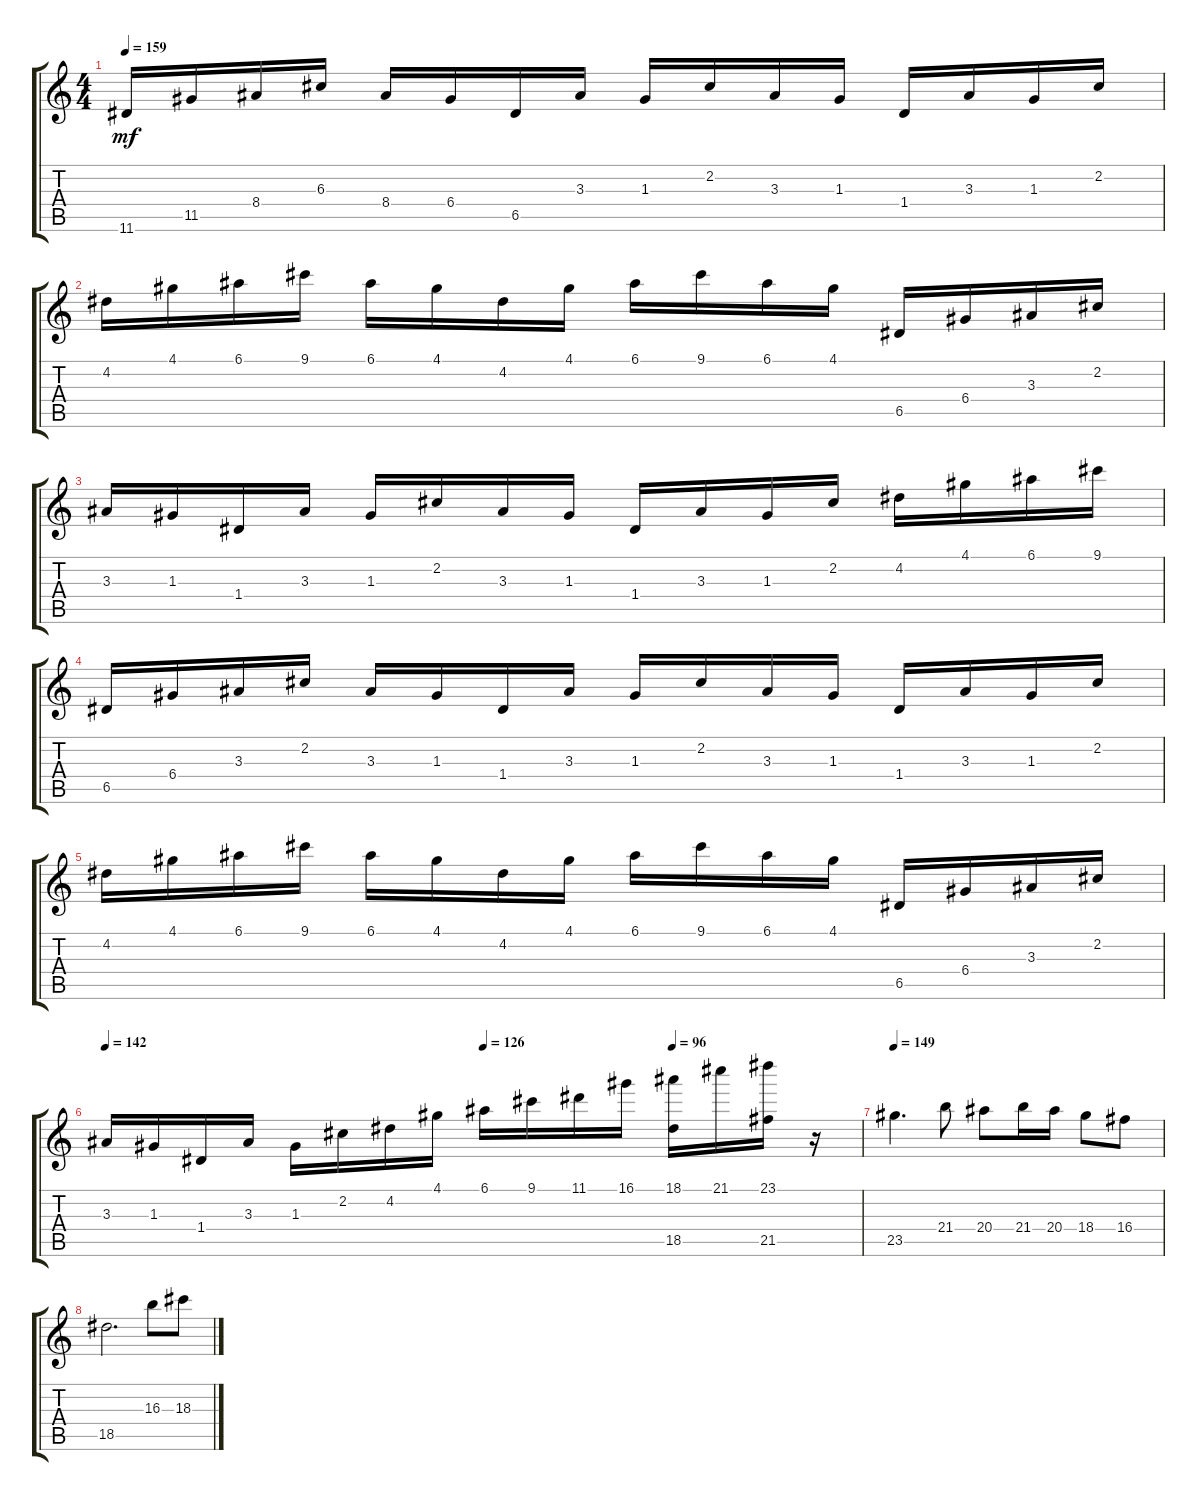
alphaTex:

\track "" {instrument overdrivenguitar}
\staff {score tabs}
\tuning (E4 B3 G3 D3 A2 E2) {hide}
\ts (4 4)
\tempo 159
\clef g2
\ks c
11.6.16{dy mf} 11.5.16 8.4.16 6.3.16 8.4.16 6.4.16 6.5.16 3.3.16 1.3.16 2.2.16 3.3.16 1.3.16 1.4.16 3.3.16 1.3.16 2.2.16 |
4.2.16 4.1.16 6.1.16 9.1.16 6.1.16 4.1.16 4.2.16 4.1.16 6.1.16 9.1.16 6.1.16 4.1.16 6.5.16 6.4.16 3.3.16 2.2.16 |
3.3.16 1.3.16 1.4.16 3.3.16 1.3.16 2.2.16 3.3.16 1.3.16 1.4.16 3.3.16 1.3.16 2.2.16 4.2.16 4.1.16 6.1.16 9.1.16 |
6.5.16 6.4.16 3.3.16 2.2.16 3.3.16 1.3.16 1.4.16 3.3.16 1.3.16 2.2.16 3.3.16 1.3.16 1.4.16 3.3.16 1.3.16 2.2.16 |
4.2.16 4.1.16 6.1.16 9.1.16 6.1.16 4.1.16 4.2.16 4.1.16 6.1.16 9.1.16 6.1.16 4.1.16 6.5.16 6.4.16 3.3.16 2.2.16 |
\tempo 142
\tempo (126 0.5)
\tempo (96 0.75)
3.3.16 1.3.16 1.4.16 3.3.16 1.3.16 2.2.16 4.2.16 4.1.16 6.1.16 9.1.16 11.1.16 16.1.16 (18.1 18.5).16 21.1.16 (23.1 21.5).16 r.16 |
\tempo 149
23.5.4{d} 21.4.8 20.4.8 21.4.16 20.4.16 18.4.8 16.4.8 |
18.5.2{d} 16.3.8 18.3.8
